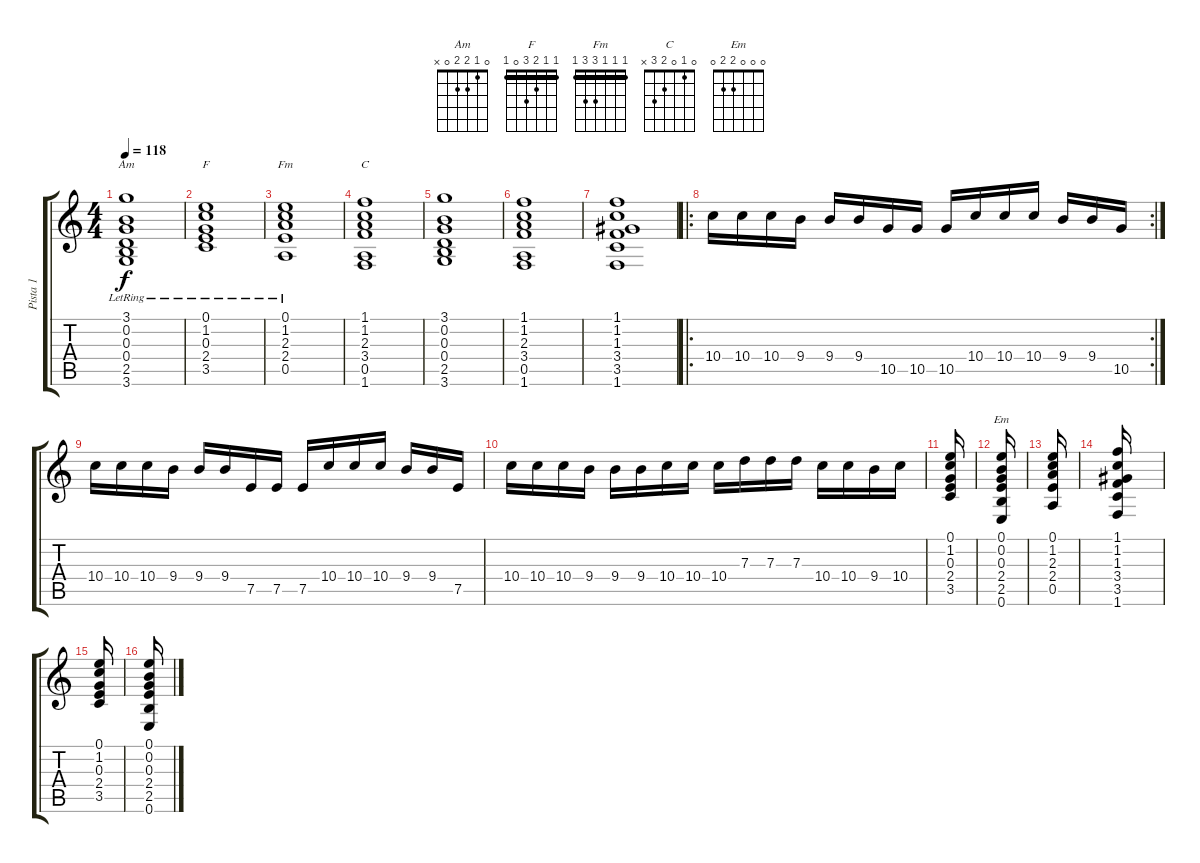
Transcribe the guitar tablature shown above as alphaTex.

\track ("Pista 1" "Pista 1") {instrument distortionguitar}
\staff {score tabs}
\tuning (E4 B3 G3 D3 A2 E2) {hide}
\chord ("Am" 0 1 2 2 0 x)
\chord ("F" 1 1 2 3 0 1) {barre 1}
\chord ("Fm" 1 1 1 3 3 1) {barre 1}
\chord ("C" 0 1 0 2 3 x)
\chord ("Em" 0 0 0 2 2 0)
\ts (4 4)
\tempo 118
\clef g2
\ks c
(3.1{lr} 0.2 0.3 0.4 2.5 3.6).1{ch "Am" dy f} |
(0.1{lr} 1.2 0.3 2.4 3.5).1{ch "F"} |
(0.1{lr} 1.2 2.3 2.4 0.5).1{ch "Fm"} |
(1.1 1.2 2.3 3.4 0.5 1.6).1{ch "C"} |
(3.1 0.2 0.3 0.4 2.5 3.6).1 |
(1.1 1.2 2.3 3.4 0.5 1.6).1 |
(1.1 1.2 1.3 3.4 3.5 1.6).1 |
\ro
\rc 2
10.4.16 10.4.16 10.4.16 9.4.16 9.4.16 9.4.16 10.5.16 10.5.16 10.5.16 10.4.16 10.4.16 10.4.16 9.4.16 9.4.16 10.5.16 |
10.4.16 10.4.16 10.4.16 9.4.16 9.4.16 9.4.16 7.5.16 7.5.16 7.5.16 10.4.16 10.4.16 10.4.16 9.4.16 9.4.16 7.5.16 |
10.4.16 10.4.16 10.4.16 9.4.16 9.4.16 9.4.16 10.4.16 10.4.16 10.4.16 7.3.16 7.3.16 7.3.16 10.4.16 10.4.16 9.4.16 10.4.16 |
(0.1 1.2 0.3 2.4 3.5).16 |
(0.1 0.2 0.3 2.4 2.5 0.6).16{ch "Em"} |
(0.1 1.2 2.3 2.4 0.5).16 |
(1.1 1.2 1.3 3.4 3.5 1.6).16 |
(0.1 1.2 0.3 2.4 3.5).16 |
(0.1 0.2 0.3 2.4 2.5 0.6).16
